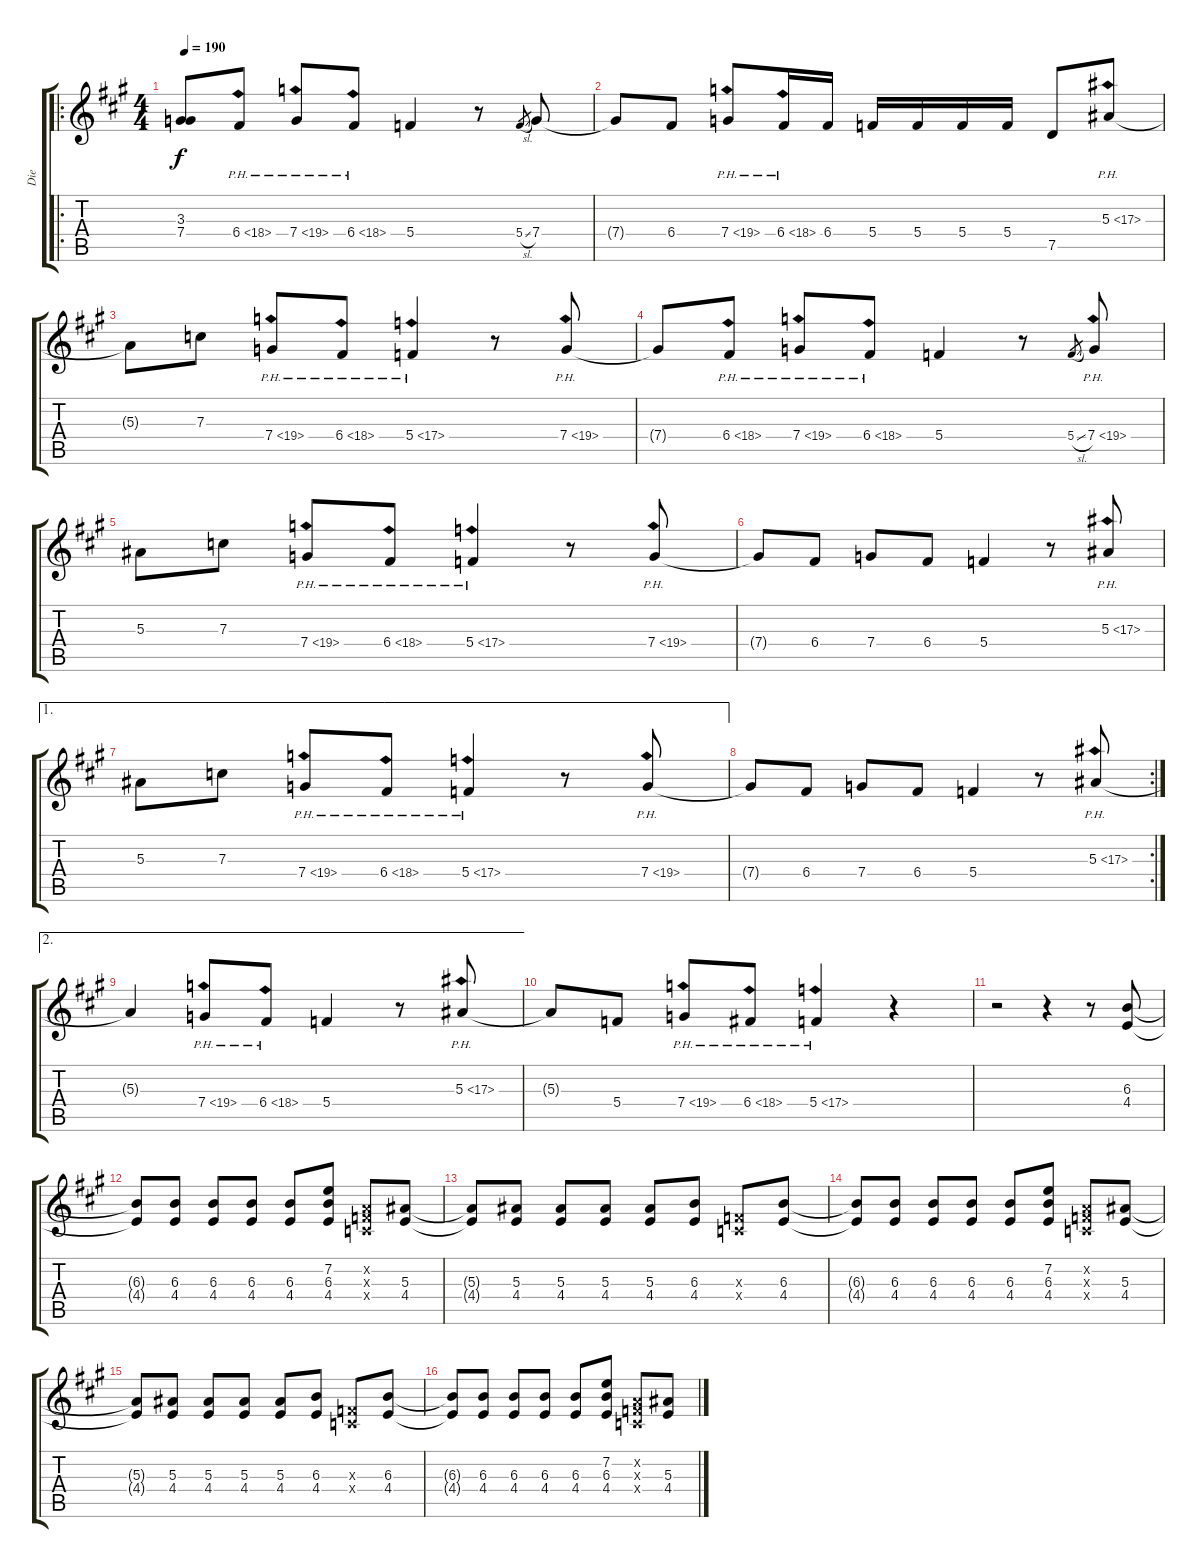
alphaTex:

\track ("Die" "Die") {instrument distortionguitar}
\staff {score tabs}
\tuning (D4 A3 F3 C3 G2 D2) {hide}
\ro
\ts (4 4)
\tempo 190
\clef g2
\ks a
(3.3{t} 7.4{t}).8{dy f} 6.4{ph 12}.8 7.4{ph 12}.8 6.4{ph 12}.8 5.4.4 r.8 5.4{sl}.8{gr} 7.4.8 |
7.4{t}.8 6.4.8 7.4{ph 12}.8 6.4{ph 12}.16 6.4.16 5.4.16 5.4.16 5.4.16 5.4.16 7.5.8 5.3{ph 12}.8 |
5.3{t}.8 7.3.8 7.4{ph 12}.8 6.4{ph 12}.8 5.4{ph 12}.4 r.8 7.4{ph 12}.8 |
7.4{t}.8 6.4{ph 12}.8 7.4{ph 12}.8 6.4{ph 12}.8 5.4.4 r.8 5.4{sl}.8{gr} 7.4{ph 12}.8 |
5.3.8 7.3.8 7.4{ph 12}.8 6.4{ph 12}.8 5.4{ph 12}.4 r.8 7.4{ph 12}.8 |
7.4{t}.8 6.4.8 7.4.8 6.4.8 5.4.4 r.8 5.3{ph 12}.8 |
\ae 1
5.3.8 7.3.8 7.4{ph 12}.8 6.4{ph 12}.8 5.4{ph 12}.4 r.8 7.4{ph 12}.8 |
\rc 2
7.4{t}.8 6.4.8 7.4.8 6.4.8 5.4.4 r.8 5.3{ph 12}.8 |
\ae 2
5.3{t}.4 7.4{ph 12}.8 6.4{ph 12}.8 5.4.4 r.8 5.3{ph 12}.8 |
5.3{t}.8 5.4.8 7.4{ph 12}.8 6.4{ph 12}.8 5.4{ph 12}.4 r.4 |
r.2 r.4 r.8 (6.3 4.4).8 |
(6.3{t} 4.4{t}).8 (6.3 4.4).8 (6.3 4.4).8 (6.3 4.4).8 (6.3 4.4).8 (7.2 6.3 4.4).8 (0.2{x} 0.3{x} 0.4{x}).8 (5.3 4.4).8 |
(5.3{t} 4.4{t}).8 (5.3 4.4).8 (5.3 4.4).8 (5.3 4.4).8 (5.3 4.4).8 (6.3 4.4).8 (0.3{x} 0.4{x}).8 (6.3 4.4).8 |
(6.3{t} 4.4{t}).8 (6.3 4.4).8 (6.3 4.4).8 (6.3 4.4).8 (6.3 4.4).8 (7.2 6.3 4.4).8 (0.2{x} 0.3{x} 0.4{x}).8 (5.3 4.4).8 |
(5.3{t} 4.4{t}).8 (5.3 4.4).8 (5.3 4.4).8 (5.3 4.4).8 (5.3 4.4).8 (6.3 4.4).8 (0.3{x} 0.4{x}).8 (6.3 4.4).8 |
(6.3{t} 4.4{t}).8 (6.3 4.4).8 (6.3 4.4).8 (6.3 4.4).8 (6.3 4.4).8 (7.2 6.3 4.4).8 (0.2{x} 0.3{x} 0.4{x}).8 (5.3 4.4).8
